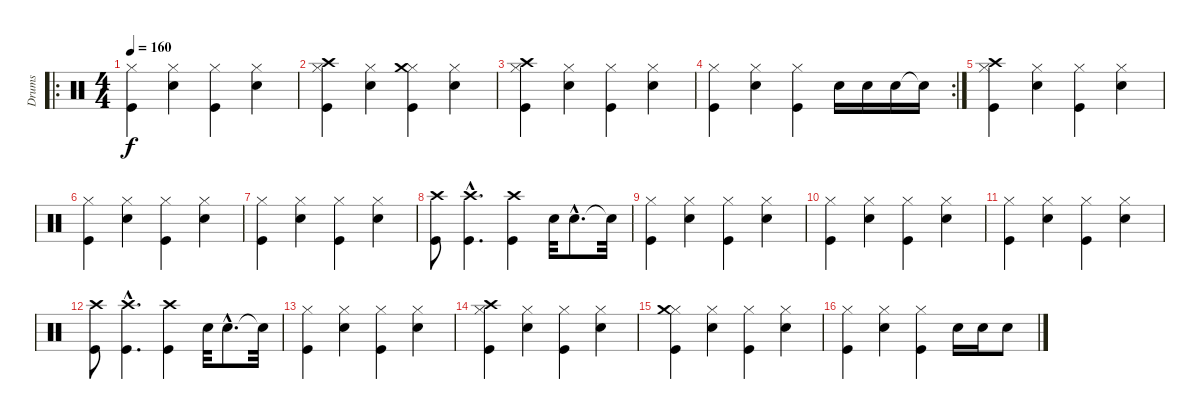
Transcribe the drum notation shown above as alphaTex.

\track ("Drums" "Drums") {instrument percussion}
\staff {score}
\articulation defaults
\ro
\ts (4 4)
\tempo 160
\clef neutral
\ks c
("Hi-Hat (closed)" "Kick (hit)").4{dy f} ("Hi-Hat (closed)" "Snare (hit) 2").4 ("Hi-Hat (closed)" "Kick (hit)").4 ("Hi-Hat (closed)" "Snare (hit) 2").4 |
("Hi-Hat (closed)" "Kick (hit)" "Crash high (hit)").4 ("Hi-Hat (closed)" "Snare (hit) 2").4 ("Hi-Hat (closed)" "Kick (hit)" "Crash medium (hit)").4 ("Hi-Hat (closed)" "Snare (hit) 2").4 |
("Hi-Hat (closed)" "Kick (hit)" "Crash high (hit)").4 ("Hi-Hat (closed)" "Snare (hit) 2").4 ("Hi-Hat (closed)" "Kick (hit)").4 ("Hi-Hat (closed)" "Snare (hit) 2").4 |
\rc 2
("Hi-Hat (closed)" "Kick (hit)").4 ("Hi-Hat (closed)" "Snare (hit) 2").4 ("Hi-Hat (closed)" "Kick (hit)").4 "Snare (hit) 2".16 "Snare (hit) 2".16 "Snare (hit) 2".16 "Snare (hit) 2"{t}.16 |
("Hi-Hat (closed)" "Kick (hit)" "Crash high (hit)").4 ("Hi-Hat (closed)" "Snare (hit) 2").4 ("Hi-Hat (closed)" "Kick (hit)").4 ("Hi-Hat (closed)" "Snare (hit) 2").4 |
("Hi-Hat (closed)" "Kick (hit)").4 ("Hi-Hat (closed)" "Snare (hit) 2").4 ("Hi-Hat (closed)" "Kick (hit)").4 ("Hi-Hat (closed)" "Snare (hit) 2").4 |
("Hi-Hat (closed)" "Kick (hit)").4 ("Hi-Hat (closed)" "Snare (hit) 2").4 ("Hi-Hat (closed)" "Kick (hit)").4 ("Hi-Hat (closed)" "Snare (hit) 2").4 |
("Crash high (hit)" "Kick (hit)").8 ("Crash high (hit)"{hac} "Kick (hit)"{hac}).4{d} ("Crash high (hit)" "Kick (hit)").4 "Snare (hit) 2".32 "Snare (hit) 2"{hac}.8{d} "Snare (hit)"{t}.32 |
("Hi-Hat (closed)" "Kick (hit)").4 ("Hi-Hat (closed)" "Snare (hit) 2").4 ("Hi-Hat (closed)" "Kick (hit)").4 ("Hi-Hat (closed)" "Snare (hit) 2").4 |
("Hi-Hat (closed)" "Kick (hit)").4 ("Hi-Hat (closed)" "Snare (hit) 2").4 ("Hi-Hat (closed)" "Kick (hit)").4 ("Hi-Hat (closed)" "Snare (hit) 2").4 |
("Hi-Hat (closed)" "Kick (hit)").4 ("Hi-Hat (closed)" "Snare (hit) 2").4 ("Hi-Hat (closed)" "Kick (hit)").4 ("Hi-Hat (closed)" "Snare (hit) 2").4 |
("Crash high (hit)" "Kick (hit)").8 ("Crash high (hit)"{hac} "Kick (hit)"{hac}).4{d} ("Crash high (hit)" "Kick (hit)").4 "Snare (hit) 2".32 "Snare (hit) 2"{hac}.8{d} "Snare (hit)"{t}.32 |
("Hi-Hat (closed)" "Kick (hit)").4 ("Hi-Hat (closed)" "Snare (hit) 2").4 ("Hi-Hat (closed)" "Kick (hit)").4 ("Hi-Hat (closed)" "Snare (hit) 2").4 |
("Hi-Hat (closed)" "Kick (hit)" "Crash high (hit)").4 ("Hi-Hat (closed)" "Snare (hit) 2").4 ("Hi-Hat (closed)" "Kick (hit)").4 ("Hi-Hat (closed)" "Snare (hit) 2").4 |
("Hi-Hat (closed)" "Kick (hit)" "Crash medium (hit)").4 ("Hi-Hat (closed)" "Snare (hit) 2").4 ("Hi-Hat (closed)" "Kick (hit)").4 ("Hi-Hat (closed)" "Snare (hit) 2").4 |
("Hi-Hat (closed)" "Kick (hit)").4 ("Hi-Hat (closed)" "Snare (hit) 2").4 ("Hi-Hat (closed)" "Kick (hit)").4 "Snare (hit) 2".16 "Snare (hit) 2".16 "Snare (hit) 2".8
